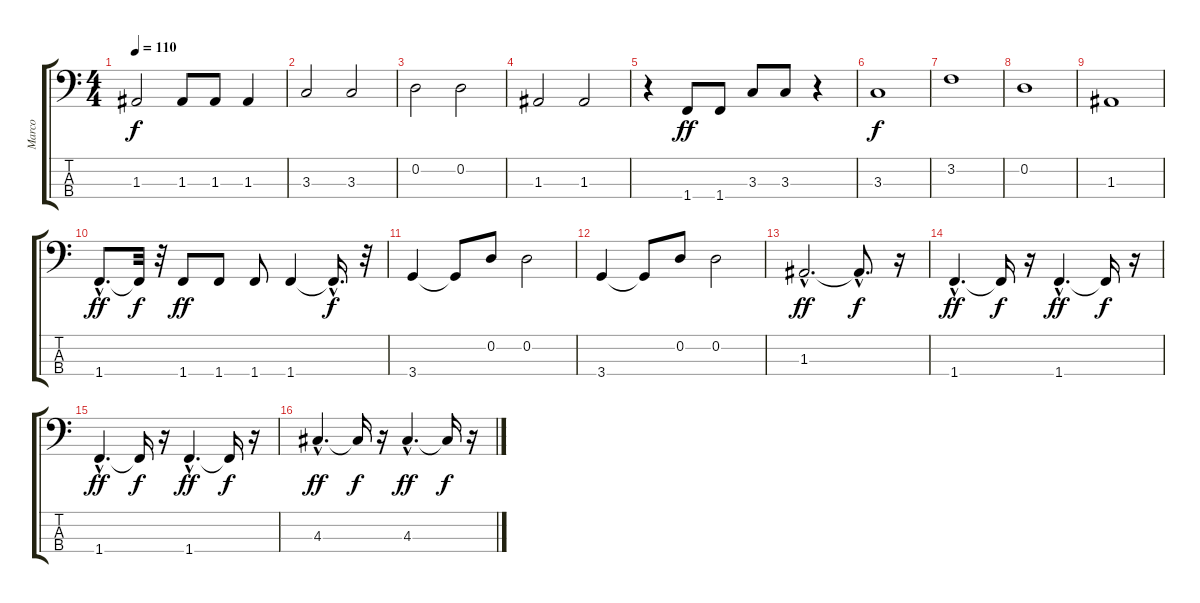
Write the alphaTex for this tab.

\track ("Marco" "Marco") {instrument electricbassfinger}
\staff {score tabs}
\tuning (G2 D2 A1 E1) {hide}
\ts (4 4)
\tempo 110
\clef f4
\ks c
1.3.2{dy f} 1.3.8 1.3.8 1.3.4 |
3.3.2 3.3.2 |
0.2.2 0.2.2 |
1.3.2 1.3.2 |
r.4 1.4.8{dy ff} 1.4.8 3.3.8 3.3.8 r.4 |
3.3.1{dy f} |
3.2.1 |
0.2.1 |
1.3.1 |
1.4{hac}.8{d dy ff} 1.4{t}.32{dy f} r.32 1.4.8{dy ff} 1.4.8 1.4.8 1.4.4 1.4{hac t}.16{d dy f} r.32 |
3.4.4 3.4{t}.8 0.2.8 0.2.2 |
3.4.4 3.4{t}.8 0.2.8 0.2.2 |
1.3{hac}.2{d dy ff} 1.3{hac t}.8{d dy f} r.16 |
1.4{hac}.4{d dy ff} 1.4{t}.16{dy f} r.16 1.4{hac}.4{d dy ff} 1.4{t}.16{dy f} r.16 |
1.4{hac}.4{d dy ff} 1.4{t}.16{dy f} r.16 1.4{hac}.4{d dy ff} 1.4{t}.16{dy f} r.16 |
4.3{hac}.4{d dy ff} 4.3{t}.16{dy f} r.16 4.3{hac}.4{d dy ff} 4.3{t}.16{dy f} r.16
